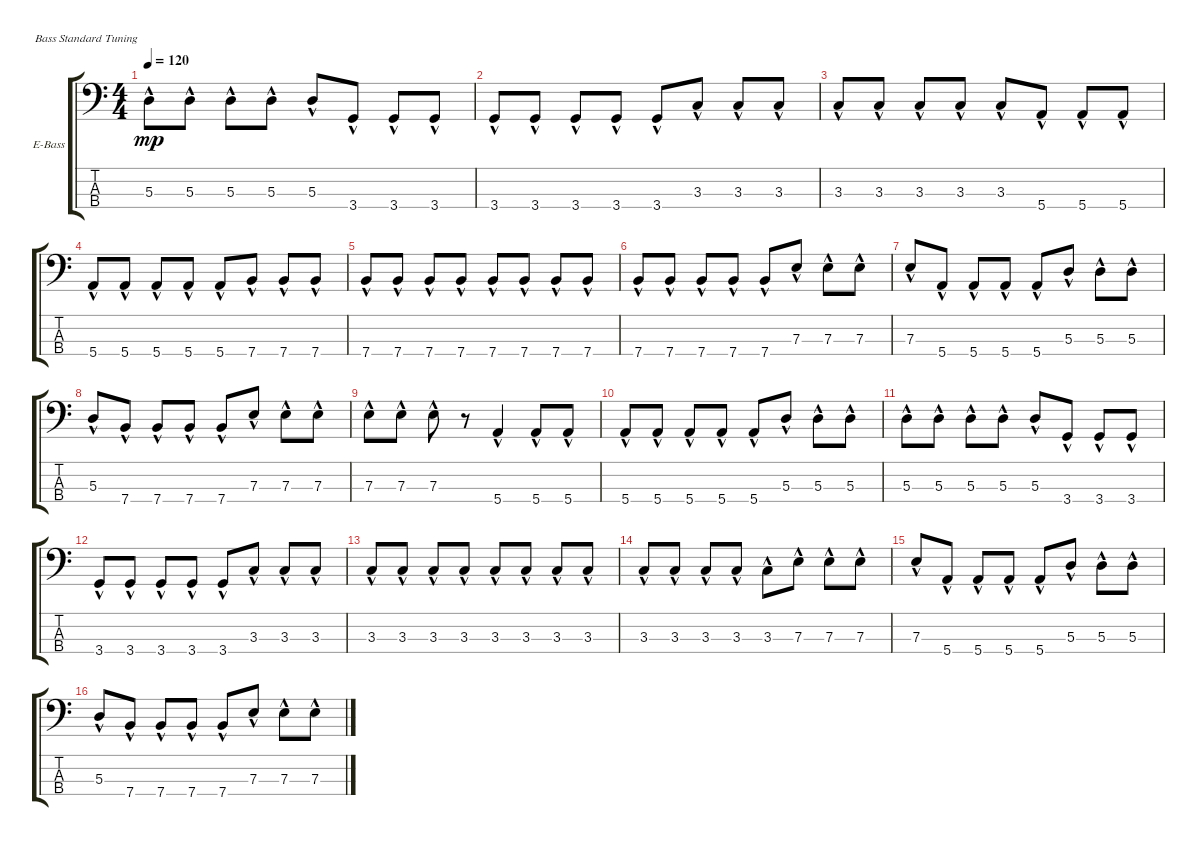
\defaultSystemsLayout 4
\bracketExtendMode groupsimilarinstruments
\firstSystemTrackNameOrientation horizontal
\otherSystemsTrackNameOrientation horizontal
\track ("Electric Bass" "E-Bass") {instrument electricbassfinger}
\staff {score tabs}
\tuning (G2 D2 A1 E1)
\ts (4 4)
\tempo 120
\clef f4
\ks c
5.3{hac}.8{dy mp} 5.3{hac}.8 5.3{hac}.8 5.3{hac}.8 5.3{hac}.8 3.4{hac}.8 3.4{hac}.8 3.4{hac}.8 |
3.4{hac}.8 3.4{hac}.8 3.4{hac}.8 3.4{hac}.8 3.4{hac}.8 3.3{hac}.8 3.3{hac}.8 3.3{hac}.8 |
3.3{hac}.8 3.3{hac}.8 3.3{hac}.8 3.3{hac}.8 3.3{hac}.8 5.4{hac}.8 5.4{hac}.8 5.4{hac}.8 |
5.4{hac}.8 5.4{hac}.8 5.4{hac}.8 5.4{hac}.8 5.4{hac}.8 7.4{hac}.8 7.4{hac}.8 7.4{hac}.8 |
7.4{hac}.8 7.4{hac}.8 7.4{hac}.8 7.4{hac}.8 7.4{hac}.8 7.4{hac}.8 7.4{hac}.8 7.4{hac}.8 |
7.4{hac}.8 7.4{hac}.8 7.4{hac}.8 7.4{hac}.8 7.4{hac}.8 7.3{hac}.8 7.3{hac}.8 7.3{hac}.8 |
7.3{hac}.8 5.4{hac}.8 5.4{hac}.8 5.4{hac}.8 5.4{hac}.8 5.3{hac}.8 5.3{hac}.8 5.3{hac}.8 |
5.3{hac}.8 7.4{hac}.8 7.4{hac}.8 7.4{hac}.8 7.4{hac}.8 7.3{hac}.8 7.3{hac}.8 7.3{hac}.8 |
7.3{hac}.8 7.3{hac}.8 7.3{hac}.8 r.8 5.4{hac}.4 5.4{hac}.8 5.4{hac}.8 |
5.4{hac}.8 5.4{hac}.8 5.4{hac}.8 5.4{hac}.8 5.4{hac}.8 5.3{hac}.8 5.3{hac}.8 5.3{hac}.8 |
5.3{hac}.8 5.3{hac}.8 5.3{hac}.8 5.3{hac}.8 5.3{hac}.8 3.4{hac}.8 3.4{hac}.8 3.4{hac}.8 |
3.4{hac}.8 3.4{hac}.8 3.4{hac}.8 3.4{hac}.8 3.4{hac}.8 3.3{hac}.8 3.3{hac}.8 3.3{hac}.8 |
3.3{hac}.8 3.3{hac}.8 3.3{hac}.8 3.3{hac}.8 3.3{hac}.8 3.3{hac}.8 3.3{hac}.8 3.3{hac}.8 |
3.3{hac}.8 3.3{hac}.8 3.3{hac}.8 3.3{hac}.8 3.3{hac}.8 7.3{hac}.8 7.3{hac}.8 7.3{hac}.8 |
7.3{hac}.8 5.4{hac}.8 5.4{hac}.8 5.4{hac}.8 5.4{hac}.8 5.3{hac}.8 5.3{hac}.8 5.3{hac}.8 |
5.3{hac}.8 7.4{hac}.8 7.4{hac}.8 7.4{hac}.8 7.4{hac}.8 7.3{hac}.8 7.3{hac}.8 7.3{hac}.8
